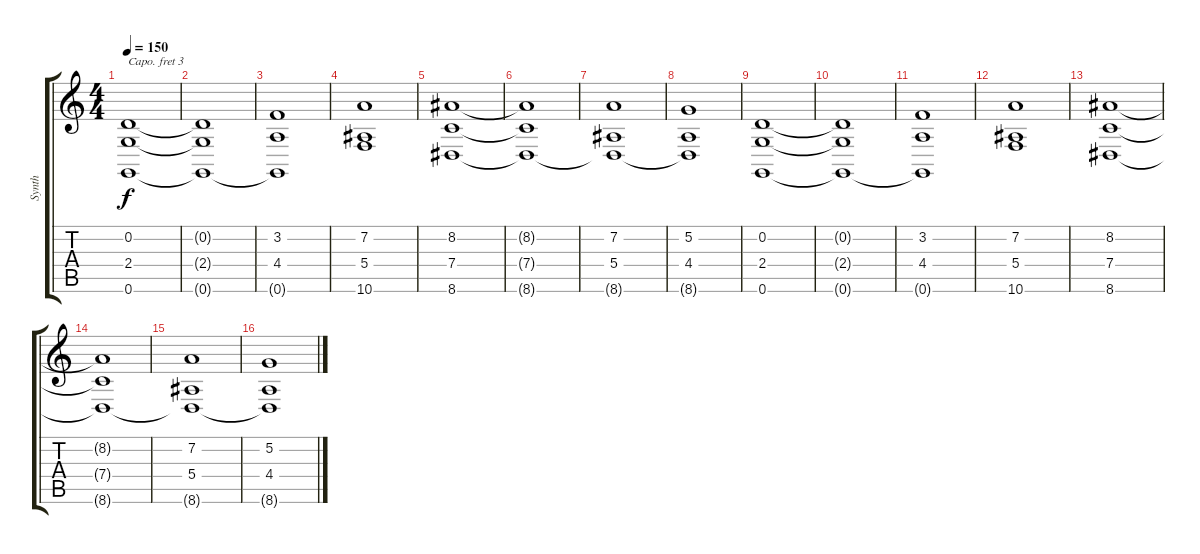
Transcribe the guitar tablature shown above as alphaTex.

\track ("Synth" "Synth") {instrument fx7echoes}
\staff {score tabs}
\capo 3
\tuning (E4 B3 G3 D3 A2 E2) {hide}
\ts (4 4)
\tempo 150
\clef g2
\ks c
(0.2 2.4 0.6).1{dy f} |
(0.2{t} 2.4{t} 0.6{t}).1 |
(3.2 4.4 0.6{t}).1 |
(7.2 5.4 10.6).1 |
(8.2 7.4 8.6).1 |
(8.2{t} 7.4{t} 8.6{t}).1 |
(7.2 5.4 8.6{t}).1 |
(5.2 4.4 8.6{t}).1 |
(0.2 2.4 0.6).1 |
(0.2{t} 2.4{t} 0.6{t}).1 |
(3.2 4.4 0.6{t}).1 |
(7.2 5.4 10.6).1 |
(8.2 7.4 8.6).1 |
(8.2{t} 7.4{t} 8.6{t}).1 |
(7.2 5.4 8.6{t}).1 |
(5.2 4.4 8.6{t}).1
